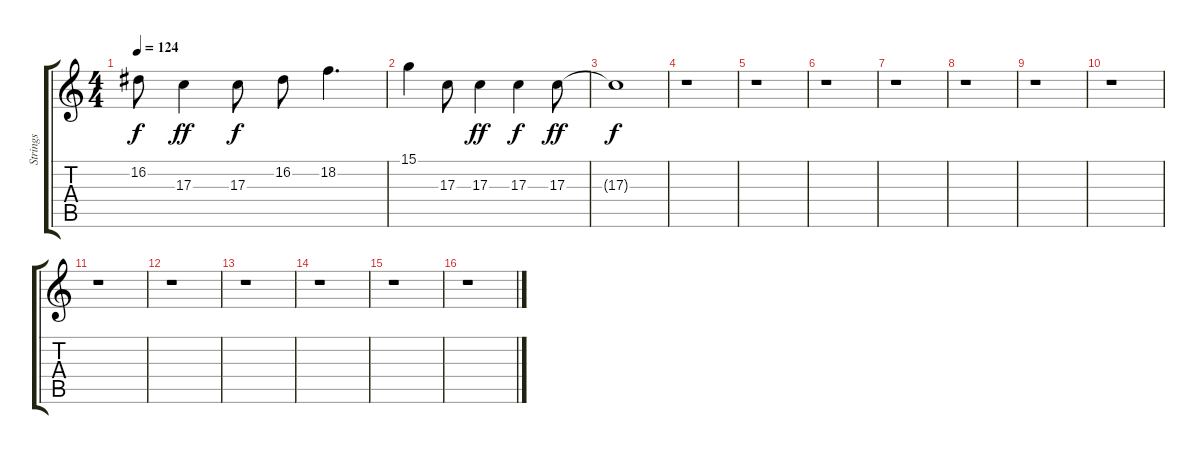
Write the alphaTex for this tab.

\track ("Strings" "Strings") {instrument stringensemble1}
\staff {score tabs}
\tuning (E4 B3 G3 D3 A2 E2) {hide}
\ts (4 4)
\tempo 124
\clef g2
\ks c
16.2{t}.8{dy f} 17.3.4{dy ff} 17.3.8{dy f} 16.2.8 18.2.4{d} |
15.1.4 17.3.8 17.3.4{dy ff} 17.3.4{dy f} 17.3.8{dy ff} |
17.3{t}.1{dy f} |
r.1 |
r.1 |
r.1 |
r.1 |
r.1 |
r.1 |
r.1 |
r.1 |
r.1 |
r.1 |
r.1 |
r.1 |
r.1
